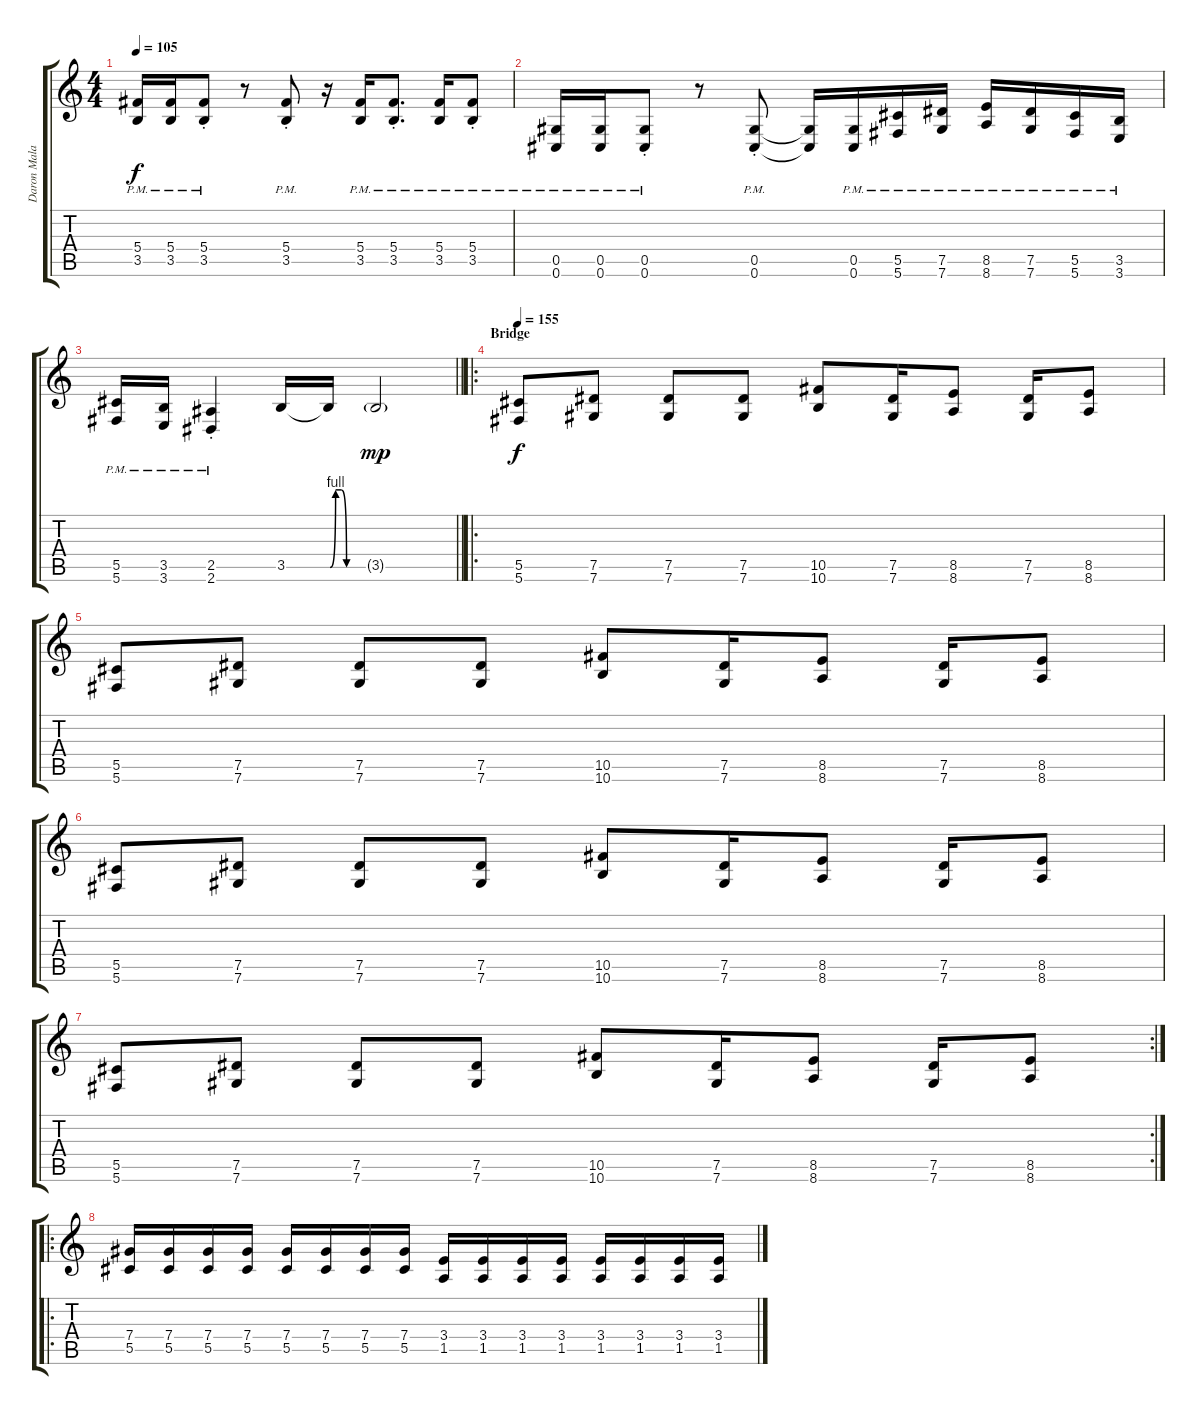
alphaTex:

\track ("Daron Malakian" "Daron Mala") {instrument distortionguitar}
\staff {score tabs}
\tuning (Eb4 Bb3 Gb3 Db3 Ab2 Db2) {hide}
\ts (4 4)
\tempo 105
\clef g2
\ks c
(5.4{pm} 3.5{pm}).16{dy f} (5.4{pm} 3.5{pm}).16 (5.4{pm st} 3.5{pm st}).8 r.8 (5.4{pm st} 3.5{pm st}).8 r.16 (5.4{pm} 3.5{pm}).16 (5.4{pm st} 3.5{pm st}).8{d} (5.4{pm} 3.5{pm}).16 (5.4{pm st} 3.5{pm st}).8 |
(0.5{pm} 0.6{pm}).16 (0.5{pm} 0.6{pm}).16 (0.5{pm st} 0.6{pm st}).8 r.8 (0.5{pm st} 0.6{pm st}).8 (0.5{t} 0.6{t}).16 (0.5{pm} 0.6{pm}).16 (5.5{pm} 5.6{pm}).16 (7.5{pm} 7.6{pm}).16 (8.5{pm} 8.6{pm}).16 (7.5{pm} 7.6{pm}).16 (5.5{pm} 5.6{pm}).16 (3.5{pm} 3.6{pm}).16 |
\barLineRight lightlight
(5.5{pm} 5.6{pm}).16 (3.5{pm} 3.6{pm}).16 (2.5{pm st} 2.6{pm st}).4 3.5.16 3.5{be (custom 0 0 10 4 20 4 30 0 60 0) t}.16 3.5{g}.2{dy mp} |
\ro
\section ("" "Bridge")
\tempo 155
(5.5 5.6).8{dy f} (7.5 7.6).8 (7.5 7.6).8 (7.5 7.6).8 (10.5 10.6).8 (7.5 7.6).16 (8.5 8.6).8 (7.5 7.6).16 (8.5 8.6).8 |
(5.5 5.6).8 (7.5 7.6).8 (7.5 7.6).8 (7.5 7.6).8 (10.5 10.6).8 (7.5 7.6).16 (8.5 8.6).8 (7.5 7.6).16 (8.5 8.6).8 |
(5.5 5.6).8 (7.5 7.6).8 (7.5 7.6).8 (7.5 7.6).8 (10.5 10.6).8 (7.5 7.6).16 (8.5 8.6).8 (7.5 7.6).16 (8.5 8.6).8 |
\rc 2
(5.5 5.6).8 (7.5 7.6).8 (7.5 7.6).8 (7.5 7.6).8 (10.5 10.6).8 (7.5 7.6).16 (8.5 8.6).8 (7.5 7.6).16 (8.5 8.6).8 |
\ro
(7.4 5.5).16 (7.4 5.5).16 (7.4 5.5).16 (7.4 5.5).16 (7.4 5.5).16 (7.4 5.5).16 (7.4 5.5).16 (7.4 5.5).16 (3.4 1.5).16 (3.4 1.5).16 (3.4 1.5).16 (3.4 1.5).16 (3.4 1.5).16 (3.4 1.5).16 (3.4 1.5).16 (3.4 1.5).16
